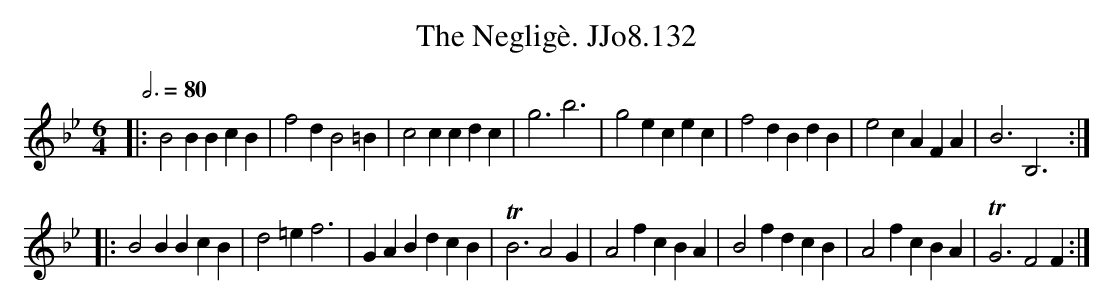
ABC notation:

X:1
T:Negligè. JJo8.132, The
M:6/4
L:1/4
Q:3/4=80
K:Bb
|:B2BBcB|f2dB2=B|c2ccdc|g3b3|g2ecec|f2dBdB|e2cAFA|B3B,3:|
|:B2BBcB|d2=ef3|GABdcB|TB3A2G|A2fcBA|B2fdcB|A2fcBA|TG3F2F:|
